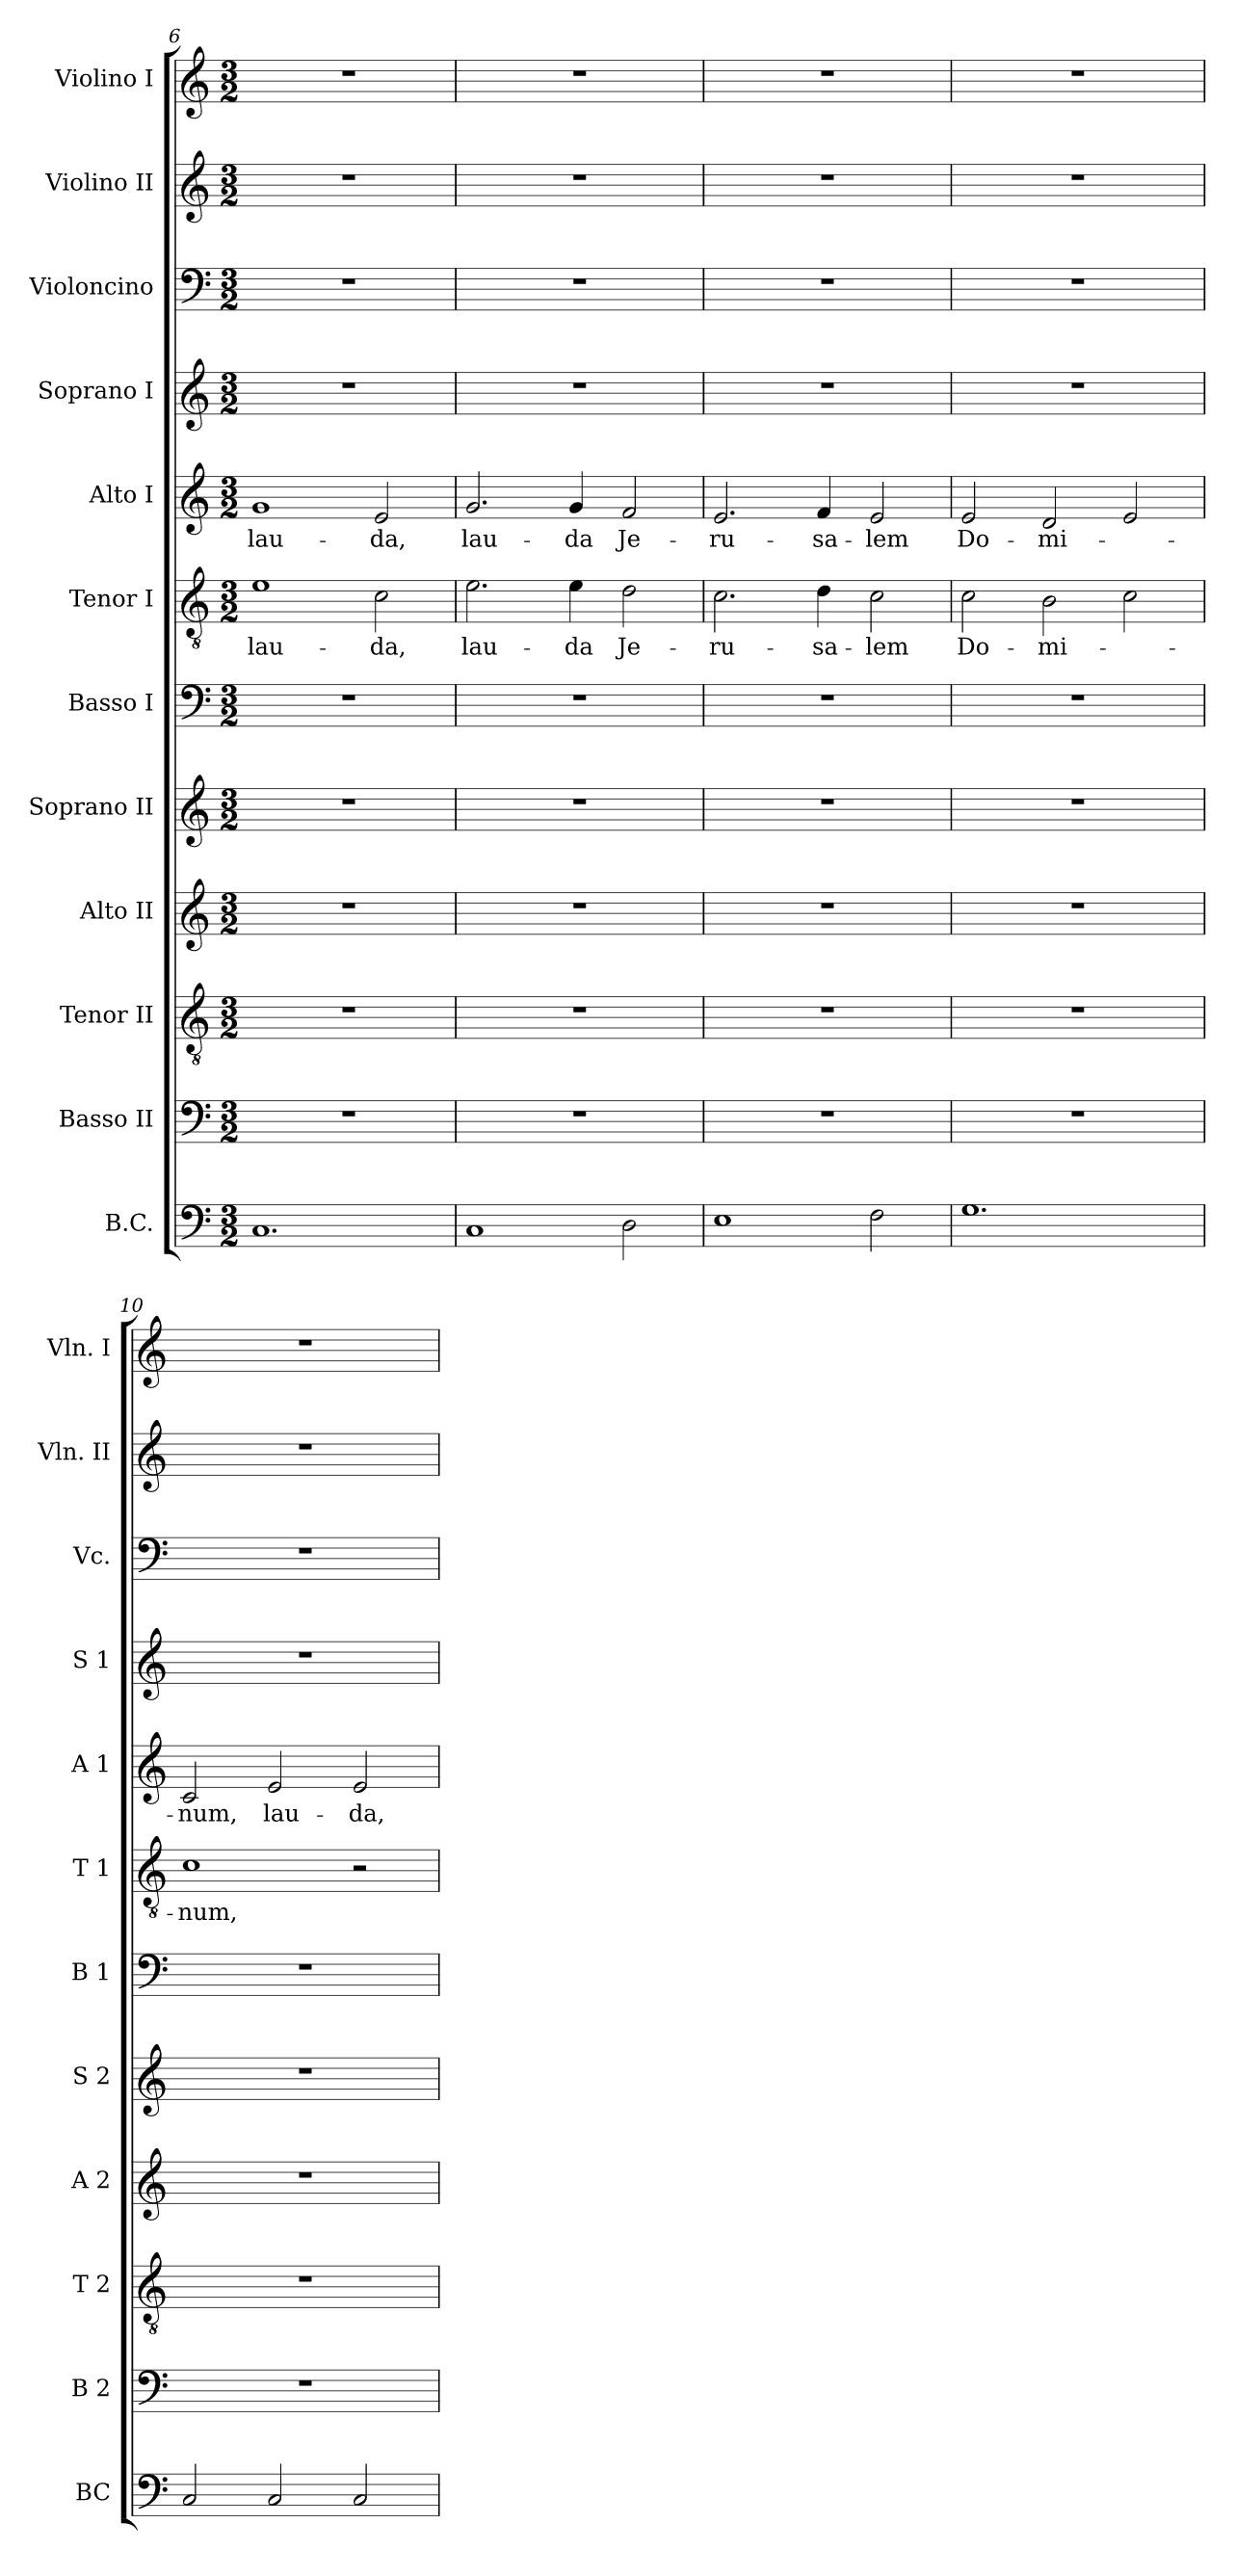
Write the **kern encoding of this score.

**kern	**kern	**kern	**kern	**kern	**kern	**kern	**text	**kern	**text	**kern	**kern	**kern	**kern
*part12	*part11	*part10	*part9	*part8	*part7	*part6	*part6	*part5	*part5	*part4	*part3	*part2	*part1
*staff12	*staff11	*staff10	*staff9	*staff8	*staff7	*staff6	*staff6	*staff5	*staff5	*staff4	*staff3	*staff2	*staff1
*I"B.C.	*I"Basso II	*I"Tenor II	*I"Alto II	*I"Soprano II	*I"Basso I	*I"Tenor I	*	*I"Alto I	*	*I"Soprano I	*I"Violoncino	*I"Violino II	*I"Violino I
*I'BC	*I'B 2	*I'T 2	*I'A 2	*I'S 2	*I'B 1	*I'T 1	*	*I'A 1	*	*I'S 1	*I'Vc.	*I'Vln. II	*I'Vln. I
*clefF4	*clefF4	*clefGv2	*clefG2	*clefG2	*clefF4	*clefGv2	*	*clefG2	*	*clefG2	*clefF4	*clefG2	*clefG2
*k[]	*k[]	*k[]	*k[]	*k[]	*k[]	*k[]	*	*k[]	*	*k[]	*k[]	*k[]	*k[]
*C:	*C:	*C:	*C:	*C:	*C:	*C:	*	*C:	*	*C:	*C:	*C:	*C:
*M3/2	*M3/2	*M3/2	*M3/2	*M3/2	*M3/2	*M3/2	*	*M3/2	*	*M3/2	*M3/2	*M3/2	*M3/2
=6	=6	=6	=6	=6	=6	=6	=6	=6	=6	=6	=6	=6	=6
!	!	!	!	!	!	!	!LO:LY:b	!	!LO:LY:b	!	!	!	!
1.C	1.r	1.r	1.r	1.r	1.r	1e	lau-	1g	lau-	1.r	1.r	1.r	1.r
!	!	!	!	!	!	!	!LO:LY:b	!	!LO:LY:b	!	!	!	!
.	.	.	.	.	.	2c\	-da,	2e/	-da,	.	.	.	.
!!LO:PB:g=z
=7	=7	=7	=7	=7	=7	=7	=7	=7	=7	=7	=7	=7	=7
!	!	!	!	!	!	!	!LO:LY:b	!	!LO:LY:b	!	!	!	!
1C	1.r	1.r	1.r	1.r	1.r	2.e\	lau-	2.g/	lau-	1.r	1.r	1.r	1.r
!	!	!	!	!	!	!	!LO:LY:b	!	!LO:LY:b	!	!	!	!
.	.	.	.	.	.	4e\	-da	4g/	-da	.	.	.	.
!	!	!	!	!	!	!	!LO:LY:b	!	!LO:LY:b	!	!	!	!
2D\	.	.	.	.	.	2d\	Je-	2f/	Je-	.	.	.	.
=8	=8	=8	=8	=8	=8	=8	=8	=8	=8	=8	=8	=8	=8
!	!	!	!	!	!	!	!LO:LY:b	!	!LO:LY:b	!	!	!	!
1E	1.r	1.r	1.r	1.r	1.r	2.c\	-ru-	2.e/	-ru-	1.r	1.r	1.r	1.r
!	!	!	!	!	!	!	!LO:LY:b	!	!LO:LY:b	!	!	!	!
.	.	.	.	.	.	4d\	-sa-	4f/	-sa-	.	.	.	.
!	!	!	!	!	!	!	!LO:LY:b	!	!LO:LY:b	!	!	!	!
2F\	.	.	.	.	.	2c\	-lem	2e/	-lem	.	.	.	.
=9	=9	=9	=9	=9	=9	=9	=9	=9	=9	=9	=9	=9	=9
*^	*	*	*	*	*	*	*	*	*	*	*	*	*
!	!	!	!	!	!	!	!	!LO:LY:b	!	!LO:LY:b	!	!	!	!
1.G	2ryy	1.r	1.r	1.r	1.r	1.r	2c\	Do-	2e/	Do-	1.r	1.r	1.r	1.r
!	!	!	!	!	!	!	!	!LO:LY:b	!	!LO:LY:b	!	!	!	!
.	2ryy	.	.	.	.	.	2B\	-mi-	2d/	-mi-	.	.	.	.
.	2ryy	.	.	.	.	.	2c\	.	2e/	.	.	.	.	.
=10	=10	=10	=10	=10	=10	=10	=10	=10	=10	=10	=10	=10	=10	=10
!	!	!	!	!	!	!	!	!LO:LY:b	!	!LO:LY:b	!	!	!	!
*v	*v	*	*	*	*	*	*	*	*	*	*	*	*	*
2C/	1.r	1.r	1.r	1.r	1.r	1c	-num,	2c/	-num,	1.r	1.r	1.r	1.r
!	!	!	!	!	!	!	!	!	!LO:LY:b	!	!	!	!
2C/	.	.	.	.	.	.	.	2e/	lau-	.	.	.	.
!	!	!	!	!	!	!	!	!	!LO:LY:b	!	!	!	!
2C/	.	.	.	.	.	2r	.	2e/	-da,	.	.	.	.
=	=	=	=	=	=	=	=	=	=	=	=	=	=
*-	*-	*-	*-	*-	*-	*-	*-	*-	*-	*-	*-	*-	*-
